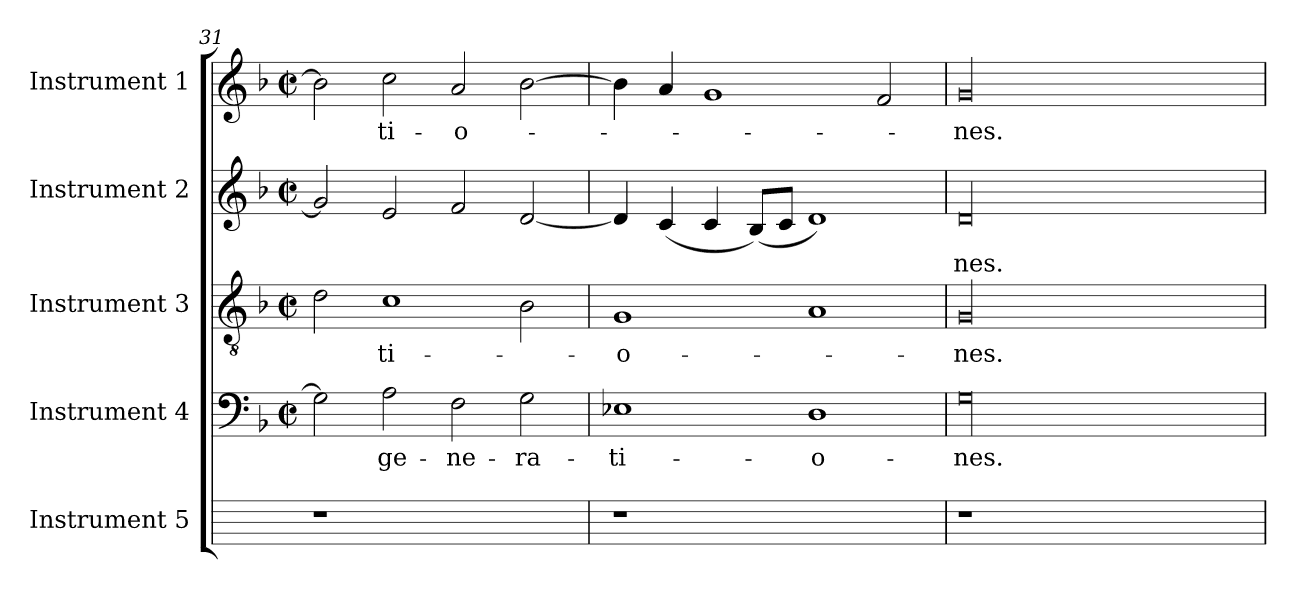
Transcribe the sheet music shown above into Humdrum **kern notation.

**kern	**kern	**text	**kern	**text	**kern	**text	**kern	**text
*part5	*part4	*part4	*part3	*part3	*part2	*part2	*part1	*part1
*staff5	*staff4	*staff4	*staff3	*staff3	*staff2	*staff2	*staff1	*staff1
*I"Instrument 5	*I"Instrument 4	*	*I"Instrument 3	*	*I"Instrument 2	*	*I"Instrument 1	*
*	*clefF4	*	*clefGv2	*	*clefG2	*	*clefG2	*
*ITrd-3c-5	*	*	*	*	*	*	*ITrd-3c-5	*
*	*k[b-]	*	*k[b-]	*	*k[b-]	*	*k[b-e-]	*
*	*F:	*	*F:	*	*F:	*	*B-:	*
*	*M2/2	*	*M2/2	*	*M2/2	*	*M2/2	*
*	*met(c|)	*	*met(c|)	*	*met(c|)	*	*met(c|)	*
=31	=31	=31	=31	=31	=31	=31	=31	=31
1r	2G\]	.	2d\	.	2g/]	.	2ee-\]	.
!	!	!LO:LY:b	!	!LO:LY:b:cj	!	!	!	!LO:LY:b:cj
.	2A\	ge-	1c	-ti-	2e/	.	2ff\	-ti-
!	!	!LO:LY:b:cj	!	!	!	!	!	!LO:LY:b:cj
1ryy	2F\	-ne-	.	.	2f/	.	2dd/	-o-
!	!	!LO:LY:b:rj	!	!	!	!	!	!
.	2G\	-ra-	2B-\	.	[<2d/	.	[>2ee-\	.
=32	=32	=32	=32	=32	=32	=32	=32	=32
!	!	!LO:LY:b:cj	!	!LO:LY:b:rj	!	!	!	!
1r	1E-X	-ti-	1G	-o-	4d/]	.	4ee-\]	.
.	.	.	.	.	(<4c/	.	4dd/	.
.	.	.	.	.	4c/	.	1cc	.
.	.	.	.	.	(>8B-/L)	.	.	.
.	.	.	.	.	8c/J	.	.	.
!	!	!LO:LY:b:rj	!	!	!	!	!	!
1ryy	1D	-o-	1A	.	1d)	.	.	.
.	.	.	.	.	.	.	2b-/	.
=33	=33	=33	=33	=33	=33	=33	=33	=33
!	!	!LO:LY:b:cj	!	!LO:LY:b:cj	!	!LO:LY:b:cj	!	!LO:LY:b:cj
1r	00G\	-nes.	00G/	-nes.	00d/	-nes.	00cc/	-nes.
0.ryy	.	.	.	.	.	.	.	.
=	=	=	=	=	=	=	=	=
*-	*-	*-	*-	*-	*-	*-	*-	*-
